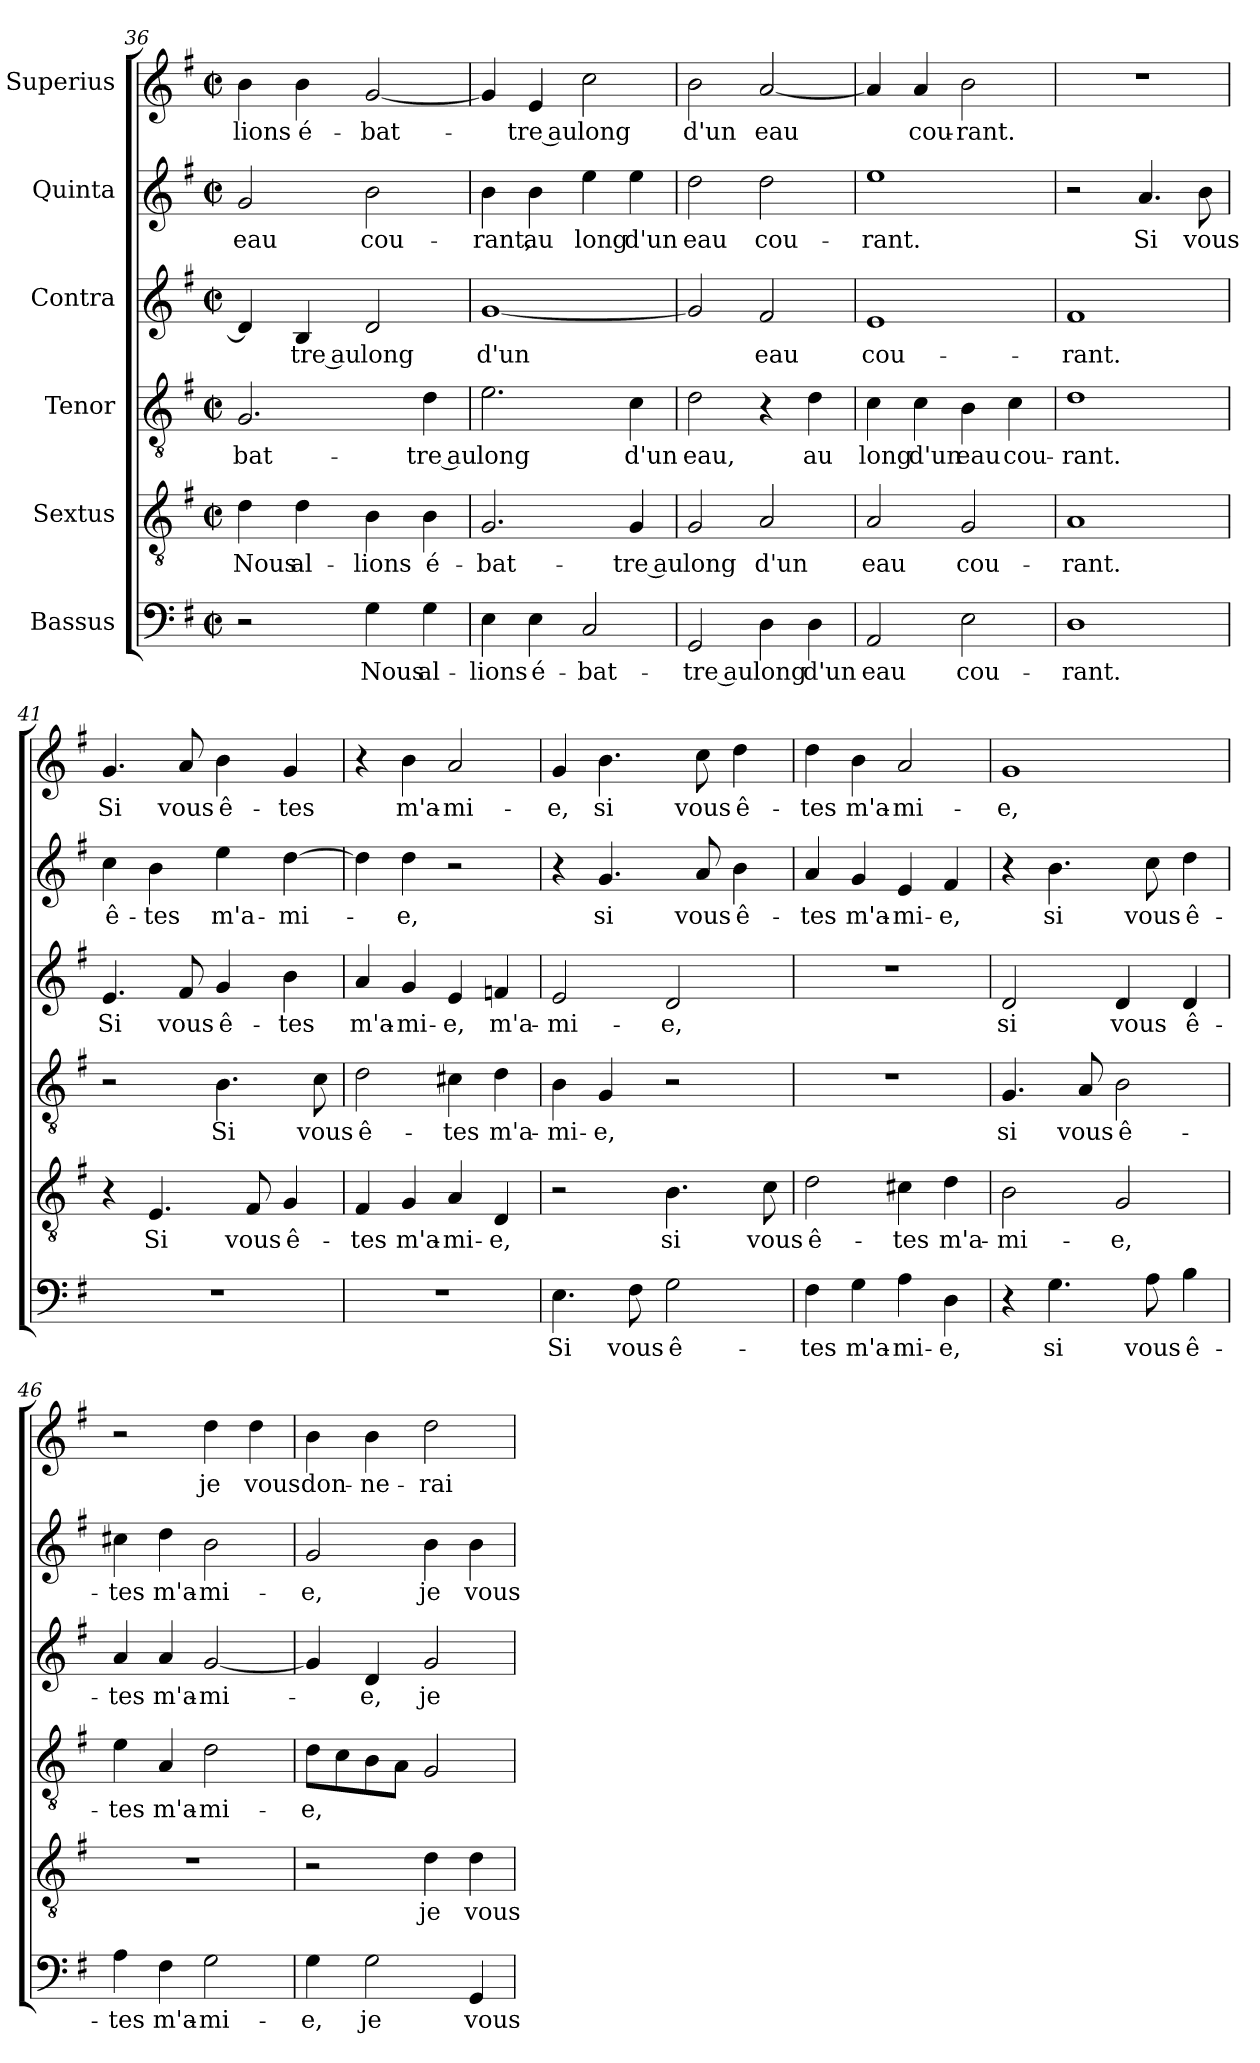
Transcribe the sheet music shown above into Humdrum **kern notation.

**kern	**text	**kern	**text	**kern	**text	**kern	**text	**kern	**text	**kern	**text
*part6	*part6	*part5	*part5	*part4	*part4	*part3	*part3	*part2	*part2	*part1	*part1
*staff6	*staff6	*staff5	*staff5	*staff4	*staff4	*staff3	*staff3	*staff2	*staff2	*staff1	*staff1
*I"Bassus	*	*I"Sextus	*	*I"Tenor	*	*I"Contra	*	*I"Quinta	*	*I"Superius	*
*clefF4	*	*clefGv2	*	*clefGv2	*	*clefG2	*	*clefG2	*	*clefG2	*
*k[f#]	*	*k[f#]	*	*k[f#]	*	*k[f#]	*	*k[f#]	*	*k[f#]	*
*G:	*	*G:	*	*G:	*	*G:	*	*G:	*	*G:	*
*M2/2	*	*M2/2	*	*M2/2	*	*M2/2	*	*M2/2	*	*M2/2	*
*met(c|)	*	*met(c|)	*	*met(c|)	*	*met(c|)	*	*met(c|)	*	*met(c|)	*
=36	=36	=36	=36	=36	=36	=36	=36	=36	=36	=36	=36
!	!	!	!LO:LY:b	!	!LO:LY:b	!	!	!	!LO:LY:b	!	!LO:LY:b
2r	.	4d\	Nous	2.G/	-bat-	4d/]	.	2g/	eau	4b\	-lions
!	!	!	!LO:LY:b	!	!	!	!LO:LY:b	!	!	!	!LO:LY:b
.	.	4d\	al-	.	.	4B/	-tre au	.	.	4b\	é-
!	!LO:LY:b	!	!LO:LY:b	!	!	!	!LO:LY:b	!	!LO:LY:b	!	!LO:LY:b
4G\	Nous	4B\	-lions	.	.	2d/	long	2b\	cou-	[2g/	-bat-
!	!LO:LY:b	!	!LO:LY:b	!	!LO:LY:b	!	!	!	!	!	!
4G\	al-	4B\	é-	4d\	-tre au	.	.	.	.	.	.
!!LO:PB:g=z
=37	=37	=37	=37	=37	=37	=37	=37	=37	=37	=37	=37
!	!LO:LY:b	!	!LO:LY:b	!	!LO:LY:b	!	!LO:LY:b	!	!LO:LY:b	!	!
4E\	-lions	2.G/	-bat-	2.e\	long	[1g	d'un	4b\	-rant,	4g/]	.
!	!LO:LY:b	!	!	!	!	!	!	!	!LO:LY:b	!	!LO:LY:b
4E\	é-	.	.	.	.	.	.	4b\	au	4e/	-tre au
!	!LO:LY:b	!	!	!	!	!	!	!	!LO:LY:b	!	!LO:LY:b
2C/	-bat-	.	.	.	.	.	.	4ee\	long	2cc\	long
!	!	!	!LO:LY:b	!	!LO:LY:b	!	!	!	!LO:LY:b	!	!
.	.	4G/	-tre au	4c\	d'un	.	.	4ee\	d'un	.	.
=38	=38	=38	=38	=38	=38	=38	=38	=38	=38	=38	=38
!	!LO:LY:b	!	!LO:LY:b	!	!LO:LY:b	!	!	!	!LO:LY:b	!	!LO:LY:b
2GG/	-tre au	2G/	long	2d\	eau,	2g/]	.	2dd\	eau	2b\	d'un
!	!LO:LY:b	!	!LO:LY:b	!	!	!	!LO:LY:b	!	!LO:LY:b	!	!LO:LY:b
4D\	long	2A/	d'un	4r	.	2f#/	eau	2dd\	cou-	[2a/	eau
!	!LO:LY:b	!	!	!	!LO:LY:b	!	!	!	!	!	!
4D\	d'un	.	.	4d\	au	.	.	.	.	.	.
=39	=39	=39	=39	=39	=39	=39	=39	=39	=39	=39	=39
!	!LO:LY:b	!	!LO:LY:b	!	!LO:LY:b	!	!LO:LY:b	!	!LO:LY:b	!	!
2AA/	eau	2A/	eau	4c\	long	1e	cou-	1ee	-rant.	4a/]	.
!	!	!	!	!	!LO:LY:b	!	!	!	!	!	!LO:LY:b
.	.	.	.	4c\	d'un	.	.	.	.	4a/	cou-
!	!LO:LY:b	!	!LO:LY:b	!	!LO:LY:b	!	!	!	!	!	!LO:LY:b
2E\	cou-	2G/	cou-	4B\	eau	.	.	.	.	2b\	-rant.
!	!	!	!	!	!LO:LY:b	!	!	!	!	!	!
.	.	.	.	4c\	cou-	.	.	.	.	.	.
=40	=40	=40	=40	=40	=40	=40	=40	=40	=40	=40	=40
!	!LO:LY:b	!	!LO:LY:b	!	!LO:LY:b	!	!LO:LY:b	!	!	!	!
1D	-rant.	1A	-rant.	1d	-rant.	1f#	-rant.	2r	.	1r	.
!	!	!	!	!	!	!	!	!	!LO:LY:b	!	!
.	.	.	.	.	.	.	.	4.a/	Si	.	.
!	!	!	!	!	!	!	!	!	!LO:LY:b	!	!
.	.	.	.	.	.	.	.	8b\	vous	.	.
=41	=41	=41	=41	=41	=41	=41	=41	=41	=41	=41	=41
!	!	!	!	!	!	!	!LO:LY:b	!	!LO:LY:b	!	!LO:LY:b
1r	.	4r	.	2r	.	4.e/	Si	4cc\	ê-	4.g/	Si
!	!	!	!LO:LY:b	!	!	!	!	!	!LO:LY:b	!	!
.	.	4.E/	Si	.	.	.	.	4b\	-tes	.	.
!	!	!	!	!	!	!	!LO:LY:b	!	!	!	!LO:LY:b
.	.	.	.	.	.	8f#/	vous	.	.	8a/	vous
!	!	!	!	!	!LO:LY:b	!	!LO:LY:b	!	!LO:LY:b	!	!LO:LY:b
.	.	.	.	4.B\	Si	4g/	ê-	4ee\	m'a-	4b\	ê-
!	!	!	!LO:LY:b	!	!	!	!	!	!	!	!
.	.	8F#/	vous	.	.	.	.	.	.	.	.
!	!	!	!LO:LY:b	!	!	!	!LO:LY:b	!	!LO:LY:b	!	!LO:LY:b
.	.	4G/	ê-	.	.	4b\	-tes	[4dd\	-mi-	4g/	-tes
!	!	!	!	!	!LO:LY:b	!	!	!	!	!	!
.	.	.	.	8c\	vous	.	.	.	.	.	.
!!LO:LB:g=z
=42	=42	=42	=42	=42	=42	=42	=42	=42	=42	=42	=42
!	!	!	!LO:LY:b	!	!LO:LY:b	!	!LO:LY:b	!	!	!	!
1r	.	4F#/	-tes	2d\	ê-	4a/	m'a-	4dd\]	.	4r	.
!	!	!	!LO:LY:b	!	!	!	!LO:LY:b	!	!LO:LY:b	!	!LO:LY:b
.	.	4G/	m'a-	.	.	4g/	-mi-	4dd\	-e,	4b\	m'a-
!	!	!	!LO:LY:b	!	!LO:LY:b	!	!LO:LY:b	!	!	!	!LO:LY:b
.	.	4A/	-mi-	4c#X\	-tes	4e/	-e,	2r	.	2a/	-mi-
!	!	!	!LO:LY:b	!	!LO:LY:b	!	!LO:LY:b	!	!	!	!
.	.	4D/	-e,	4d\	m'a-	4fn/	m'a-	.	.	.	.
=43	=43	=43	=43	=43	=43	=43	=43	=43	=43	=43	=43
!	!LO:LY:b	!	!	!	!LO:LY:b	!	!LO:LY:b	!	!	!	!LO:LY:b
4.E\	Si	2r	.	4B\	-mi-	2e/	-mi-	4r	.	4g/	-e,
!	!	!	!	!	!LO:LY:b	!	!	!	!LO:LY:b	!	!LO:LY:b
.	.	.	.	4G/	-e,	.	.	4.g/	si	4.b\	si
!	!LO:LY:b	!	!	!	!	!	!	!	!	!	!
8F#\	vous	.	.	.	.	.	.	.	.	.	.
!	!LO:LY:b	!	!LO:LY:b	!	!	!	!LO:LY:b	!	!	!	!
2G\	ê-	4.B\	si	2r	.	2d/	-e,	.	.	.	.
!	!	!	!	!	!	!	!	!	!LO:LY:b	!	!LO:LY:b
.	.	.	.	.	.	.	.	8a/	vous	8cc\	vous
!	!	!	!	!	!	!	!	!	!LO:LY:b	!	!LO:LY:b
.	.	.	.	.	.	.	.	4b\	ê-	4dd\	ê-
!	!	!	!LO:LY:b	!	!	!	!	!	!	!	!
.	.	8c\	vous	.	.	.	.	.	.	.	.
=44	=44	=44	=44	=44	=44	=44	=44	=44	=44	=44	=44
!	!LO:LY:b	!	!LO:LY:b	!	!	!	!	!	!LO:LY:b	!	!LO:LY:b
4F#\	-tes	2d\	ê-	1r	.	1r	.	4a/	-tes	4dd\	-tes
!	!LO:LY:b	!	!	!	!	!	!	!	!LO:LY:b	!	!LO:LY:b
4G\	m'a-	.	.	.	.	.	.	4g/	m'a-	4b\	m'a-
!	!LO:LY:b	!	!LO:LY:b	!	!	!	!	!	!LO:LY:b	!	!LO:LY:b
4A\	-mi-	4c#X\	-tes	.	.	.	.	4e/	-mi-	2a/	-mi-
!	!LO:LY:b	!	!LO:LY:b	!	!	!	!	!	!LO:LY:b	!	!
4D\	-e,	4d\	m'a-	.	.	.	.	4f#/	-e,	.	.
=45	=45	=45	=45	=45	=45	=45	=45	=45	=45	=45	=45
!	!	!	!LO:LY:b	!	!LO:LY:b	!	!LO:LY:b	!	!	!	!LO:LY:b
4r	.	2B\	-mi-	4.G/	si	2d/	si	4r	.	1g	-e,
!	!LO:LY:b	!	!	!	!	!	!	!	!LO:LY:b	!	!
4.G\	si	.	.	.	.	.	.	4.b\	si	.	.
!	!	!	!	!	!LO:LY:b	!	!	!	!	!	!
.	.	.	.	8A/	vous	.	.	.	.	.	.
!	!	!	!LO:LY:b	!	!LO:LY:b	!	!LO:LY:b	!	!	!	!
.	.	2G/	-e,	2B\	ê-	4d/	vous	.	.	.	.
!	!LO:LY:b	!	!	!	!	!	!	!	!LO:LY:b	!	!
8A\	vous	.	.	.	.	.	.	8cc\	vous	.	.
!	!LO:LY:b	!	!	!	!	!	!LO:LY:b	!	!LO:LY:b	!	!
4B\	ê-	.	.	.	.	4d/	ê-	4dd\	ê-	.	.
=46	=46	=46	=46	=46	=46	=46	=46	=46	=46	=46	=46
!	!LO:LY:b	!	!	!	!LO:LY:b	!	!LO:LY:b	!	!LO:LY:b	!	!
4A\	-tes	1r	.	4e\	-tes	4a/	-tes	4cc#X\	-tes	2r	.
!	!LO:LY:b	!	!	!	!LO:LY:b	!	!LO:LY:b	!	!LO:LY:b	!	!
4F#\	m'a-	.	.	4A/	m'a-	4a/	m'a-	4dd\	m'a-	.	.
!	!LO:LY:b	!	!	!	!LO:LY:b	!	!LO:LY:b	!	!LO:LY:b	!	!LO:LY:b
2G\	-mi-	.	.	2d\	-mi-	[2g/	-mi-	2b\	-mi-	4dd\	je
!	!	!	!	!	!	!	!	!	!	!	!LO:LY:b
.	.	.	.	.	.	.	.	.	.	4dd\	vous
!!LO:PB:g=z
=47	=47	=47	=47	=47	=47	=47	=47	=47	=47	=47	=47
!	!LO:LY:b	!	!	!	!LO:LY:b	!	!	!	!LO:LY:b	!	!LO:LY:b
4G\	-e,	2r	.	8d\L	-e,	4g/]	.	2g/	-e,	4b\	don-
.	.	.	.	8c\	.	.	.	.	.	.	.
!	!LO:LY:b	!	!	!	!	!	!LO:LY:b	!	!	!	!LO:LY:b
2G\	je	.	.	8B\	.	4d/	-e,	.	.	4b\	-ne-
.	.	.	.	8A\J	.	.	.	.	.	.	.
!	!	!	!LO:LY:b	!	!	!	!LO:LY:b	!	!LO:LY:b	!	!LO:LY:b
.	.	4d\	je	2G/	.	2g/	je	4b\	je	2dd\	-rai
!	!LO:LY:b	!	!LO:LY:b	!	!	!	!	!	!LO:LY:b	!	!
4GG/	vous	4d\	vous	.	.	.	.	4b\	vous	.	.
=	=	=	=	=	=	=	=	=	=	=	=
*-	*-	*-	*-	*-	*-	*-	*-	*-	*-	*-	*-
